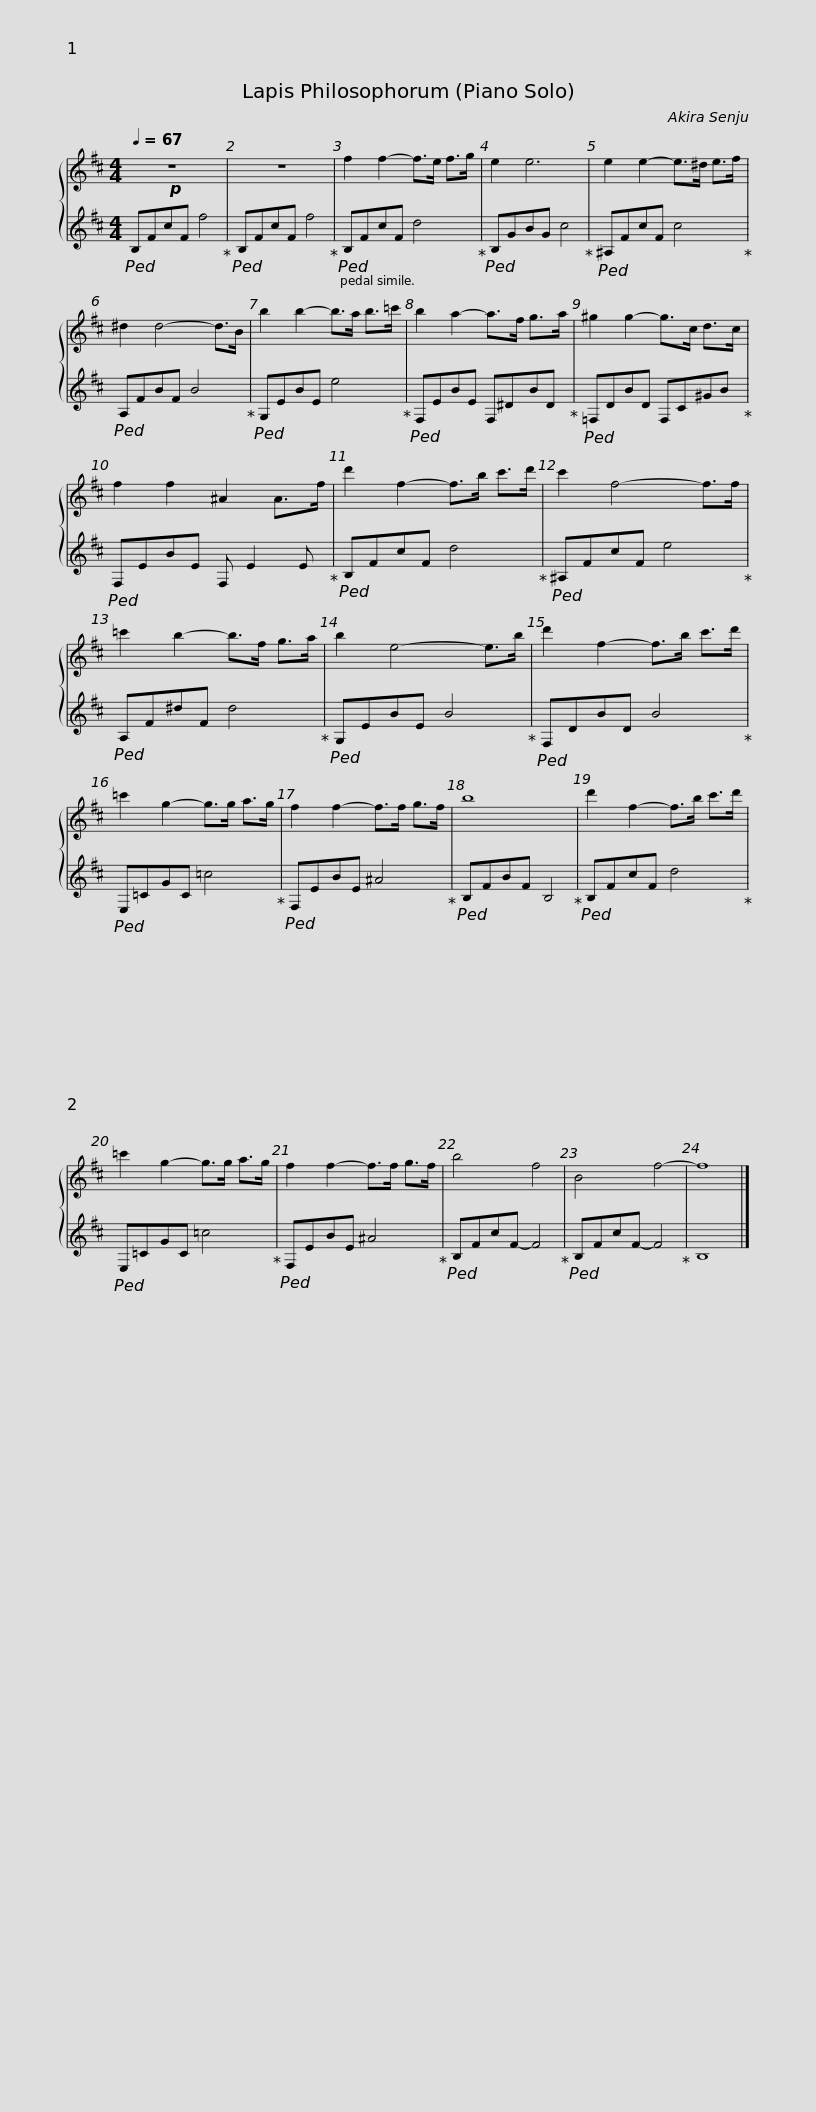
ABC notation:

X:1
%%score { 1 | 2 }
L:1/8
Q:1/4=67
M:4/4
I:linebreak $
K:D
V:1 treble
V:2 treble
V:1
!p! z8 | z8 | f2 f2- f>e f>g | e2 e6 | e2 e2- e>^d e>f |$ %5
 ^d2 d4- d>B | b2 b2- b>a b>=c' | b2 a2- a>f g>a | ^g2 g2- g>c d>c |$ f2 f2 ^A2 A>f | %10
 d'2 f2- f>b c'>d' | c'2 f4- f>f | =c'2 b2- b>f g>a |$ b2 e4- e>b | d'2 f2- f>b c'>d' | %15
 =c'2 g2- g>g a>g | f2 f2- f>f g>f | b8 |$ d'2 f2- f>b c'>d' | =c'2 g2- g>g a>g | %20
 f2 f2- f>f g>f | b4 f4 | B4 f4- | f8 |] %24
V:2
!ped! B,FcF f4!ped-up! |!ped! B,FcF f4!ped-up! |!ped! B,FcF d4!ped-up! |!ped! B,GBG c4!ped-up! |!ped! ^A,FcF c4!ped-up! |$ %5
!ped! A,FBF B4!ped-up! |!ped! G,EBE e4!ped-up! |!ped! F,EBE F,^DBD!ped-up! |!ped! =F,DBD F,C^GB!ped-up! |$!ped! F,EBE F, E2 E!ped-up! | %10
!ped! B,FcF d4!ped-up! |!ped! ^A,FcF e4!ped-up! |!ped! A,F^dF d4!ped-up! |$!ped! G,EBE B4!ped-up! |!ped! F,DBD B4!ped-up! | %15
!ped! E,=CGC =c4!ped-up! |!ped! F,EBE ^A4!ped-up! |!ped! B,FBF B,4!ped-up! |$!ped! B,FcF d4!ped-up! |!ped! E,=CGC =c4!ped-up! | %20
!ped! F,EBE ^A4!ped-up! |!ped! B,FcF- F4!ped-up! |!ped! B,FcF- F4!ped-up! | B,8 |] %24
